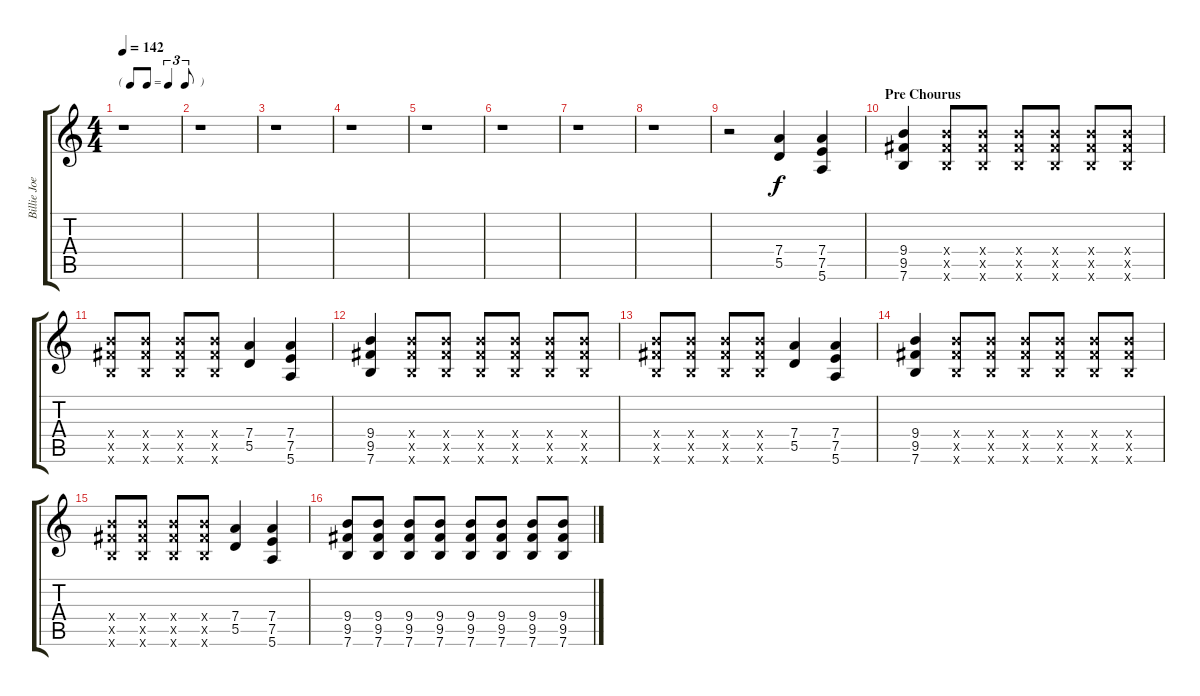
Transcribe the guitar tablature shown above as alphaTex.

\track ("Billie Joe Armstrong" "Billie Joe") {instrument overdrivenguitar}
\staff {score tabs}
\tuning (E4 B3 G3 D3 A2 E2) {hide}
\ts (4 4)
\tf triplet8th
\tempo 142
\clef g2
\ks c
r.1{dy f} |
r.1 |
r.1 |
r.1 |
r.1 |
r.1 |
r.1 |
r.1 |
r.2 (7.4 5.5).4 (7.4 7.5 5.6).4 |
\section ("" "Pre Chourus")
(9.4 9.5 7.6).4 (9.4{x} 9.5{x} 7.6{x}).8 (9.4{x} 9.5{x} 7.6{x}).8 (9.4{x} 9.5{x} 7.6{x}).8 (9.4{x} 9.5{x} 7.6{x}).8 (9.4{x} 9.5{x} 7.6{x}).8 (9.4{x} 9.5{x} 7.6{x}).8 |
(9.4{x} 9.5{x} 7.6{x}).8 (9.4{x} 9.5{x} 7.6{x}).8 (9.4{x} 9.5{x} 7.6{x}).8 (9.4{x} 9.5{x} 7.6{x}).8 (7.4 5.5).4 (7.4 7.5 5.6).4 |
(9.4 9.5 7.6).4 (9.4{x} 9.5{x} 7.6{x}).8 (9.4{x} 9.5{x} 7.6{x}).8 (9.4{x} 9.5{x} 7.6{x}).8 (9.4{x} 9.5{x} 7.6{x}).8 (9.4{x} 9.5{x} 7.6{x}).8 (9.4{x} 9.5{x} 7.6{x}).8 |
(9.4{x} 9.5{x} 7.6{x}).8 (9.4{x} 9.5{x} 7.6{x}).8 (9.4{x} 9.5{x} 7.6{x}).8 (9.4{x} 9.5{x} 7.6{x}).8 (7.4 5.5).4 (7.4 7.5 5.6).4 |
(9.4 9.5 7.6).4 (9.4{x} 9.5{x} 7.6{x}).8 (9.4{x} 9.5{x} 7.6{x}).8 (9.4{x} 9.5{x} 7.6{x}).8 (9.4{x} 9.5{x} 7.6{x}).8 (9.4{x} 9.5{x} 7.6{x}).8 (9.4{x} 9.5{x} 7.6{x}).8 |
(9.4{x} 9.5{x} 7.6{x}).8 (9.4{x} 9.5{x} 7.6{x}).8 (9.4{x} 9.5{x} 7.6{x}).8 (9.4{x} 9.5{x} 7.6{x}).8 (7.4 5.5).4 (7.4 7.5 5.6).4 |
(9.4 9.5 7.6).8 (9.4 9.5 7.6).8 (9.4 9.5 7.6).8 (9.4 9.5 7.6).8 (9.4 9.5 7.6).8 (9.4 9.5 7.6).8 (9.4 9.5 7.6).8 (9.4 9.5 7.6).8
